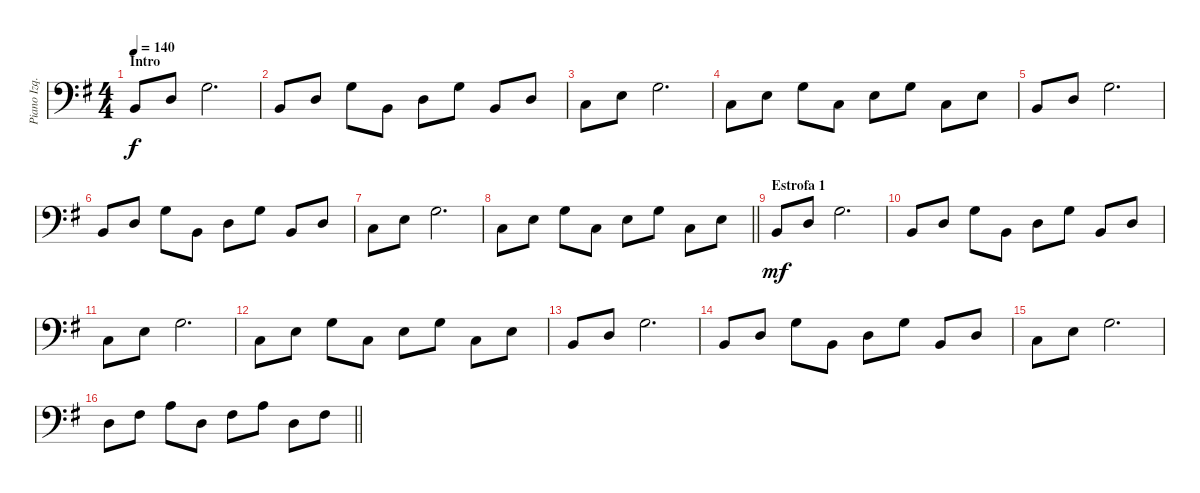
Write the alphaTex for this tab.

\track ("Piano Izq." "Piano Izq.") {instrument acousticgrandpiano}
\staff {score}
\tuning (G2 D2 A1 E1) {hide}
\ts (4 4)
\section ("" "Intro")
\tempo 140
\clef f4
\ks g
14.3.8{dy f instrument acousticgrandpiano} 12.2.8 12.1.2{d} |
14.3.8 12.2.8 12.1.8 14.3.8 12.2.8 12.1.8 14.3.8 12.2.8 |
15.3.8 14.2.8 12.1.2{d} |
15.3.8 14.2.8 12.1.8 15.3.8 14.2.8 12.1.8 15.3.8 14.2.8 |
14.3.8 12.2.8 12.1.2{d} |
14.3.8 12.2.8 12.1.8 14.3.8 12.2.8 12.1.8 14.3.8 12.2.8 |
15.3.8 14.2.8 12.1.2{d} |
\barLineRight lightlight
15.3.8 14.2.8 12.1.8 15.3.8 14.2.8 12.1.8 15.3.8 14.2.8 |
\section ("" "Estrofa 1")
14.3.8{dy mf} 12.2.8 12.1.2{d} |
14.3.8 12.2.8 12.1.8 14.3.8 12.2.8 12.1.8 14.3.8 12.2.8 |
15.3.8 14.2.8 12.1.2{d} |
15.3.8 14.2.8 12.1.8 15.3.8 14.2.8 12.1.8 15.3.8 14.2.8 |
14.3.8 12.2.8 12.1.2{d} |
14.3.8 12.2.8 12.1.8 14.3.8 12.2.8 12.1.8 14.3.8 12.2.8 |
15.3.8 14.2.8 12.1.2{d} |
\barLineRight lightlight
17.3.8 16.2.8 14.1.8 17.3.8 16.2.8 14.1.8 17.3.8 16.2.8
